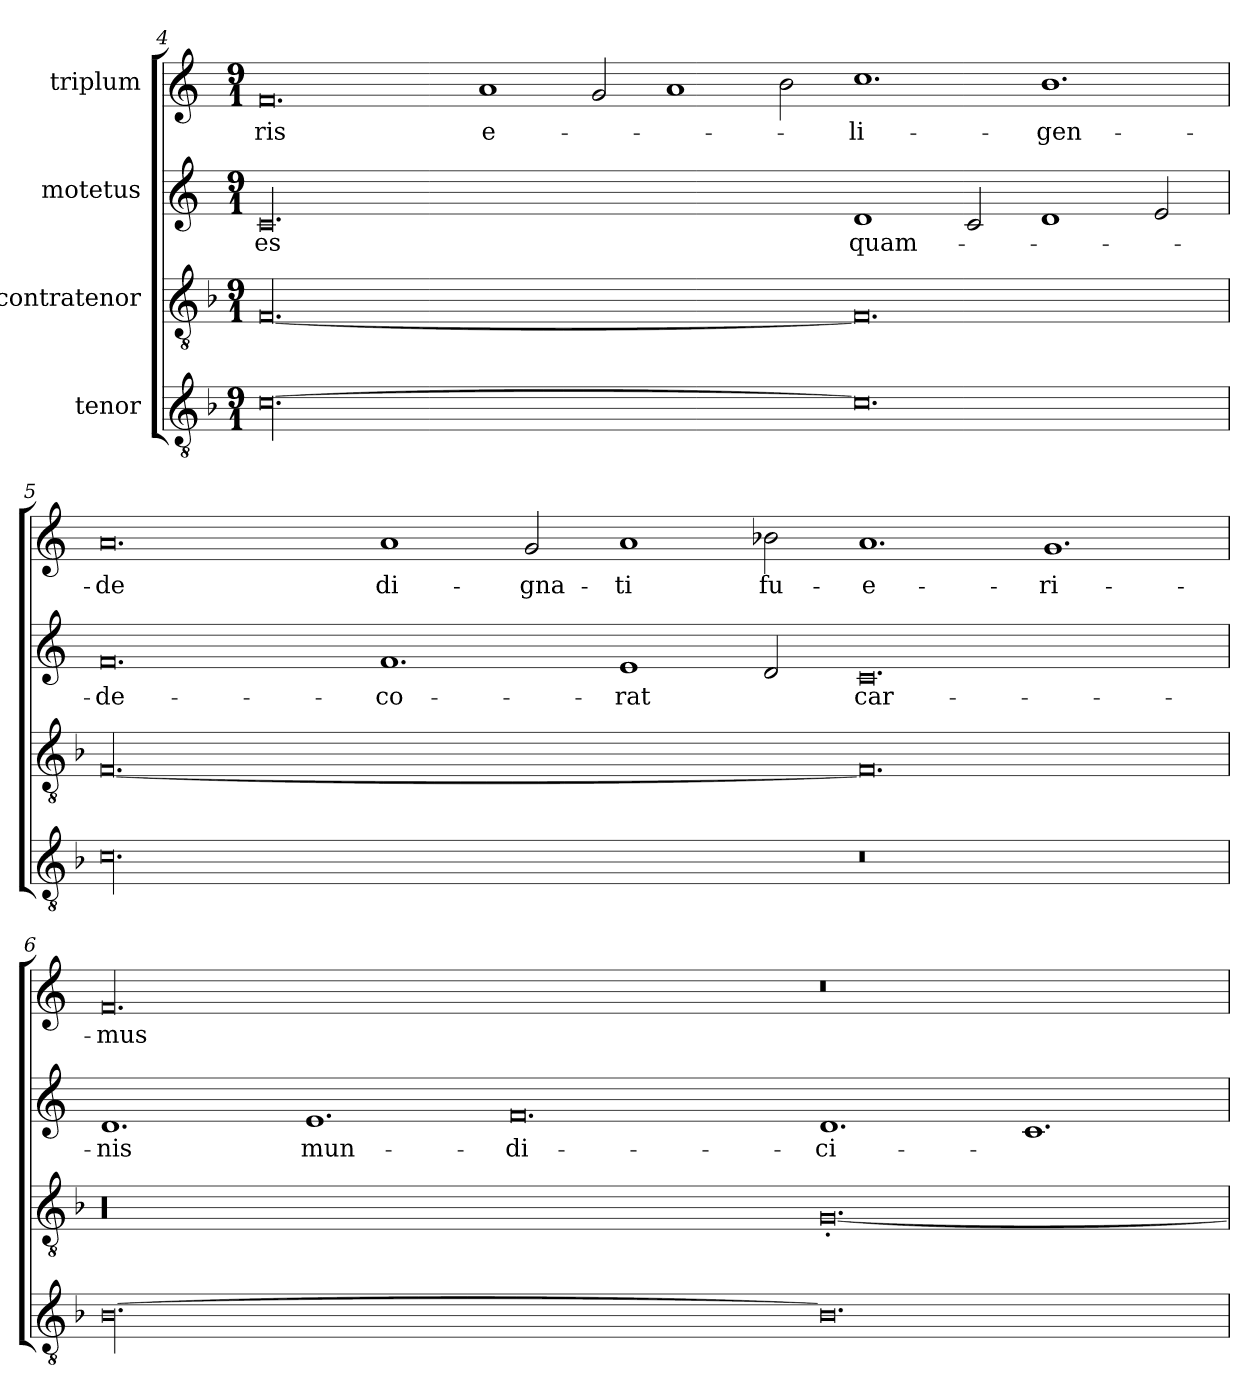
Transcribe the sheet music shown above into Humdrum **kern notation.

**kern	**kern	**kern	**text	**kern	**text
*part4	*part3	*part2	*part2	*part1	*part1
*staff4	*staff3	*staff2	*staff2	*staff1	*staff1
*I"tenor	*I"contratenor	*I"motetus	*	*I"triplum	*
*clefGv2	*clefGv2	*clefG2	*	*clefG2	*
*k[b-]	*k[b-]	*k[]	*	*k[]	*
*F:	*F:	*C:	*	*C:	*
*M9/1	*M9/1	*M9/1	*	*M9/1	*
=4	=4	=4	=4	=4	=4
[00.c\	[00.F/	00.c/	-es	0.f/	-ris
.	.	.	.	1a/	e-
.	.	.	.	2g/	.
.	.	.	.	1a/	.
.	.	.	.	2b\	.
0.c\]	0.F/]	1d/	quam-	1.cc\	-li-
.	.	2c/	.	.	.
.	.	1d/	.	1.b\	-gen-
.	.	2e/	.	.	.
=5	=5	=5	=5	=5	=5
00.c\	[00.F/	0.f/	de-	0.a/	-de
.	.	1.f/	-co-	1a/	di-
.	.	.	.	2g/	-gna-
.	.	1e/	-rat	1a/	-ti
.	.	2d/	.	2b-X\	fu-
0.r	0.F/]	0.c/	car-	1.a/	-e-
.	.	.	.	1.g/	-ri-
=6	=6	=6	=6	=6	=6
[00.B-\	00.r	1.d/	-nis	00.f/	-mus
.	.	1.e/	mun-	.	.
.	.	0.f/	-di-	.	.
0.B-\]	[0.G'/	1.d/	-ci-	0.r	.
.	.	1.c/	.	.	.
=	=	=	=	=	=
*-	*-	*-	*-	*-	*-
